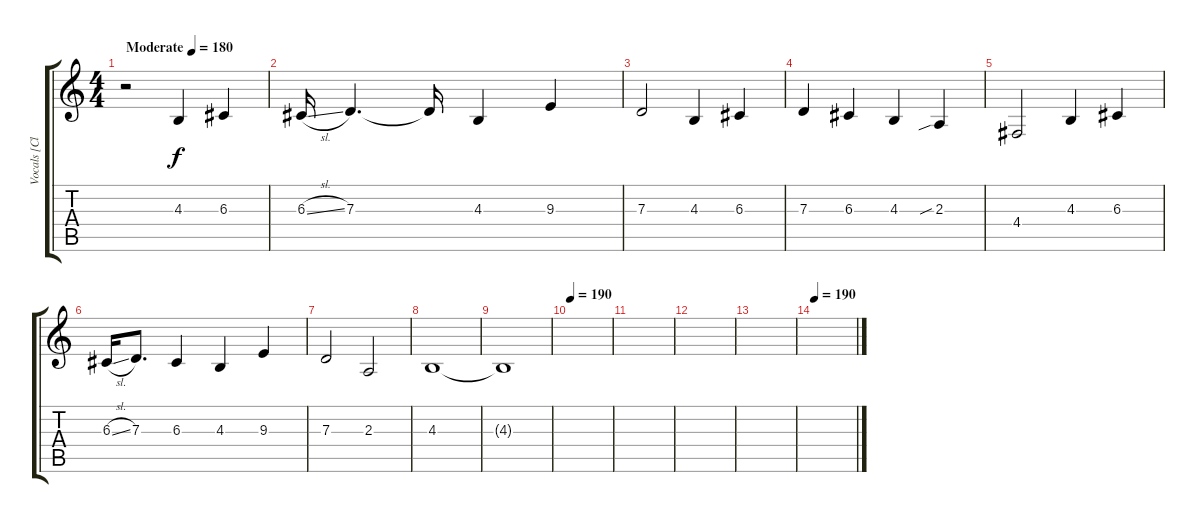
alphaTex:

\track ("Vocals [Clean]" "Vocals [Cl") {instrument lead6voice}
\staff {score tabs}
\tuning (E4 B3 G3 D3 A2 D2) {hide}
\ts (4 4)
\tempo (180 "Moderate")
\clef g2
\ks c
r.2{dy f instrument lead6voice} 4.3.4 6.3.4 |
6.3{sl}.16 7.3.4{d} 7.3{t}.16 4.3.4 9.3.4 |
7.3.2 4.3.4 6.3.4 |
7.3.4 6.3.4 4.3.4 2.3{sib}.4 |
4.4.2 4.3.4 6.3.4 |
6.3{sl}.16 7.3.8{d} 6.3.4 4.3.4 9.3.4 |
7.3.2 2.3.2 |
4.3.1 |
4.3{t}.1 |
\tempo 190
|
|
|
|
\tempo 190
